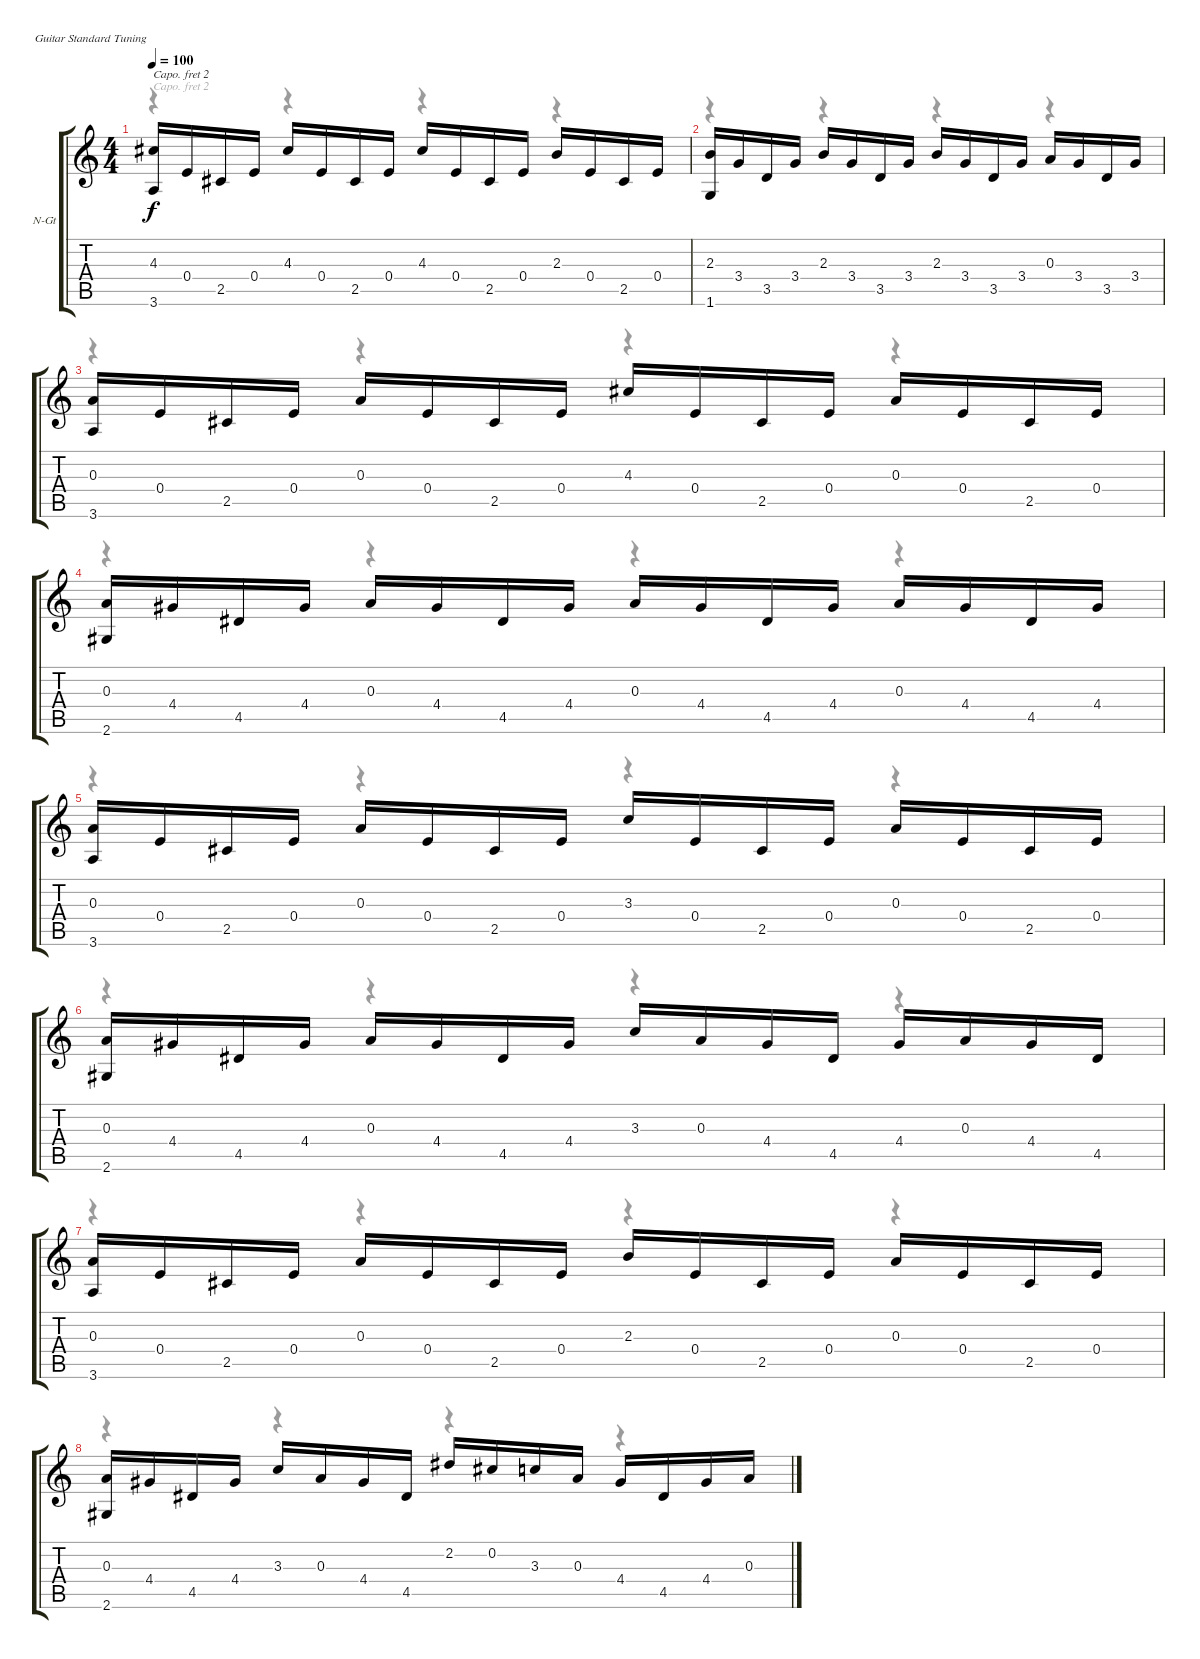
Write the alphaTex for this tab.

\bracketExtendMode groupsimilarinstruments
\firstSystemTrackNameOrientation horizontal
\otherSystemsTrackNameOrientation horizontal
\track ("Track 1" "N-Gt") {instrument acousticguitarnylon}
\staff {score tabs}
\capo 2
\tuning (E4 B3 G3 D3 A2 E2)
\voice
\ts (4 4)
\tempo 100
\clef g2
\ks c
(4.3 3.6).16{dy f} 0.4.16 2.5.16 0.4.16 4.3.16 0.4.16 2.5.16 0.4.16 4.3.16 0.4.16 2.5.16 0.4.16 2.3.16 0.4.16 2.5.16 0.4.16 |
(2.3 1.6).16 3.4.16 3.5.16 3.4.16 2.3.16 3.4.16 3.5.16 3.4.16 2.3.16 3.4.16 3.5.16 3.4.16 0.3.16 3.4.16 3.5.16 3.4.16 |
(0.3 3.6).16 0.4.16 2.5.16 0.4.16 0.3.16 0.4.16 2.5.16 0.4.16 4.3.16 0.4.16 2.5.16 0.4.16 0.3.16 0.4.16 2.5.16 0.4.16 |
(0.3 2.6).16 4.4.16 4.5.16 4.4.16 0.3.16 4.4.16 4.5.16 4.4.16 0.3.16 4.4.16 4.5.16 4.4.16 0.3.16 4.4.16 4.5.16 4.4.16 |
(0.3 3.6).16 0.4.16 2.5.16 0.4.16 0.3.16 0.4.16 2.5.16 0.4.16 3.3.16 0.4.16 2.5.16 0.4.16 0.3.16 0.4.16 2.5.16 0.4.16 |
(0.3 2.6).16 4.4.16 4.5.16 4.4.16 0.3.16 4.4.16 4.5.16 4.4.16 3.3.16 0.3.16 4.4.16 4.5.16 4.4.16 0.3.16 4.4.16 4.5.16 |
(0.3 3.6).16 0.4.16 2.5.16 0.4.16 0.3.16 0.4.16 2.5.16 0.4.16 2.3.16 0.4.16 2.5.16 0.4.16 0.3.16 0.4.16 2.5.16 0.4.16 |
(0.3 2.6).16 4.4.16 4.5.16 4.4.16 3.3.16 0.3.16 4.4.16 4.5.16 2.2.16 0.2.16 3.3.16 0.3.16 4.4.16 4.5.16 4.4.16 0.3.16
\voice
\clef g2
\ottava regular
\simile none
\ks c
r.4{dy mf} r.4 r.4 r.4 |
r.4 r.4 r.4 r.4 |
r.4 r.4 r.4 r.4 |
r.4 r.4 r.4 r.4 |
r.4 r.4 r.4 r.4 |
r.4 r.4 r.4 r.4 |
r.4 r.4 r.4 r.4 |
r.4 r.4 r.4 r.4
